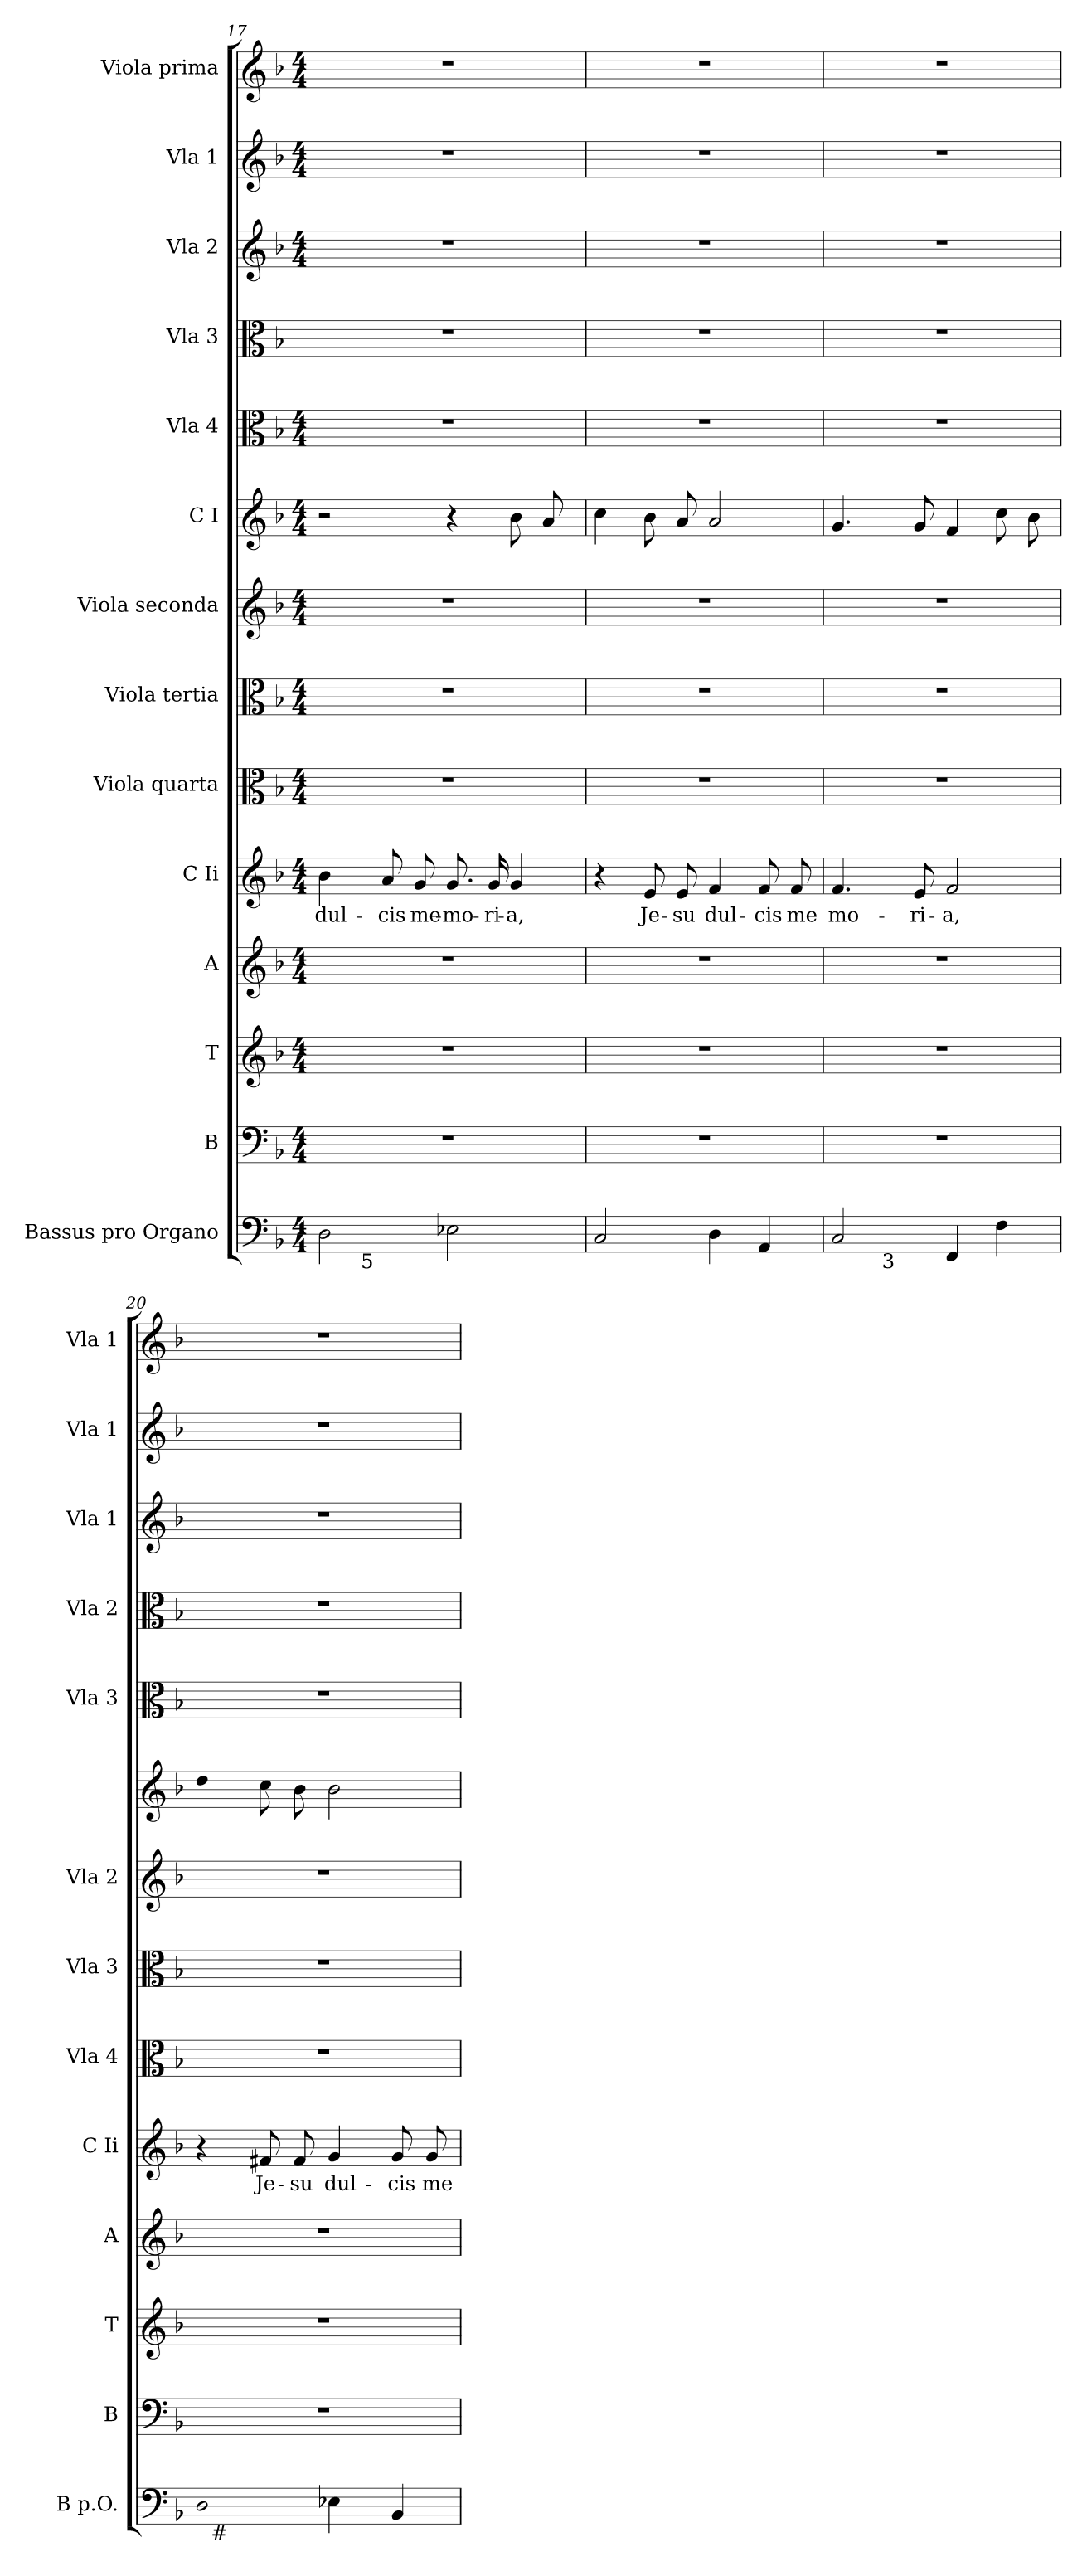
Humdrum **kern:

**kern	**kern	**kern	**kern	**kern	**text	**kern	**kern	**kern	**kern	**kern	**kern	**kern	**kern	**kern
*part14	*part13	*part12	*part11	*part10	*part10	*part9	*part8	*part7	*part6	*part5	*part4	*part3	*part2	*part1
*staff14	*staff13	*staff12	*staff11	*staff10	*staff10	*staff9	*staff8	*staff7	*staff6	*staff5	*staff4	*staff3	*staff2	*staff1
*I"Bassus pro Organo	*I"B	*I"T	*I"A	*I"C Ii	*	*I"Viola quarta	*I"Viola tertia	*I"Viola seconda	*I"C I	*I"Vla 4	*I"Vla 3	*I"Vla 2	*I"Vla 1	*I"Viola prima
*I'B p.O.	*I'B	*I'T	*I'A	*I'C Ii	*	*I'Vla 4	*I'Vla 3	*I'Vla 2	*	*I'Vla 3	*I'Vla 2	*I'Vla 1	*I'Vla 1	*I'Vla 1
!!LO:PB:g=z
*clefF4	*clefF4	*clefG2	*clefG2	*clefG2	*	*clefC3	*clefC3	*clefG2	*clefG2	*clefC3	*clefC3	*clefG2	*clefG2	*clefG2
*k[b-]	*k[b-]	*k[b-]	*k[b-]	*k[b-]	*	*k[b-]	*k[b-]	*k[b-]	*k[b-]	*k[b-]	*k[b-]	*k[b-]	*k[b-]	*k[b-]
*F:	*F:	*F:	*F:	*F:	*	*F:	*F:	*F:	*F:	*F:	*F:	*F:	*F:	*F:
*M4/4	*M4/4	*M4/4	*M4/4	*M4/4	*	*M4/4	*M4/4	*M4/4	*M4/4	*M4/4	*	*M4/4	*M4/4	*M4/4
=17	=17	=17	=17	=17	=17	=17	=17	=17	=17	=17	=17	=17	=17	=17
!	!	!	!	!	!LO:LY:b	!	!	!	!	!	!	!	!	!
*^	*	*	*	*	*	*	*	*	*	*	*	*	*	*
2D>\	8.ryy	1r	1r	1r	4b-\	dul-	1r	1r	1r	2r	1r	1r	1r	1r	1r
!	!LO:TX:b:t=5	!	!	!	!	!	!	!	!	!	!	!	!	!	!
.	2ryy	.	.	.	.	.	.	.	.	.	.	.	.	.	.
!	!	!	!	!	!	!LO:LY:b	!	!	!	!	!	!	!	!	!
.	.	.	.	.	8a/	-cis	.	.	.	.	.	.	.	.	.
!	!	!	!	!	!	!LO:LY:b	!	!	!	!	!	!	!	!	!
.	.	.	.	.	8g/	me-	.	.	.	.	.	.	.	.	.
!	!	!	!	!	!	!LO:LY:b	!	!	!	!	!	!	!	!	!
2E-X\	.	.	.	.	8.g/	-mo-	.	.	.	4r	.	.	.	.	.
!	!	!	!	!	!	!LO:LY:b	!	!	!	!	!	!	!	!	!
.	4ryy	.	.	.	16g/	-ri-	.	.	.	.	.	.	.	.	.
!	!	!	!	!	!	!LO:LY:b	!	!	!	!	!	!	!	!	!
.	.	.	.	.	4g/	-a,	.	.	.	8b-\	.	.	.	.	.
.	.	.	.	.	.	.	.	.	.	8a/	.	.	.	.	.
.	16ryy	.	.	.	.	.	.	.	.	.	.	.	.	.	.
*v	*v	*	*	*	*	*	*	*	*	*	*	*	*	*	*
=18	=18	=18	=18	=18	=18	=18	=18	=18	=18	=18	=18	=18	=18	=18
2C/	1r	1r	1r	4r	.	1r	1r	1r	4cc\	1r	1r	1r	1r	1r
!	!	!	!	!	!LO:LY:b	!	!	!	!	!	!	!	!	!
.	.	.	.	8e/	Je-	.	.	.	8b-\	.	.	.	.	.
!	!	!	!	!	!LO:LY:b	!	!	!	!	!	!	!	!	!
.	.	.	.	8e/	-su	.	.	.	8a/	.	.	.	.	.
!	!	!	!	!	!LO:LY:b	!	!	!	!	!	!	!	!	!
4D\	.	.	.	4f/	dul-	.	.	.	2a/	.	.	.	.	.
!	!	!	!	!	!LO:LY:b	!	!	!	!	!	!	!	!	!
4AA</	.	.	.	8f/	-cis	.	.	.	.	.	.	.	.	.
!	!	!	!	!	!LO:LY:b	!	!	!	!	!	!	!	!	!
.	.	.	.	8f/	me	.	.	.	.	.	.	.	.	.
=19	=19	=19	=19	=19	=19	=19	=19	=19	=19	=19	=19	=19	=19	=19
!	!	!	!	!	!LO:LY:b	!	!	!	!	!	!	!	!	!
*^	*	*	*	*	*	*	*	*	*	*	*	*	*	*
2C</	4ryy	1r	1r	1r	4.f/	mo-	1r	1r	1r	4.g/	1r	1r	1r	1r	1r
!	!LO:TX:b:t=3	!	!	!	!	!	!	!	!	!	!	!	!	!	!
.	2.ryy	.	.	.	.	.	.	.	.	.	.	.	.	.	.
!	!	!	!	!	!	!LO:LY:b	!	!	!	!	!	!	!	!	!
.	.	.	.	.	8e/	-ri-	.	.	.	8g/	.	.	.	.	.
!	!	!	!	!	!	!LO:LY:b	!	!	!	!	!	!	!	!	!
4FF/	.	.	.	.	2f/	-a,	.	.	.	4f/	.	.	.	.	.
4F\	.	.	.	.	.	.	.	.	.	8cc\	.	.	.	.	.
.	.	.	.	.	.	.	.	.	.	8b-\	.	.	.	.	.
=20	=20	=20	=20	=20	=20	=20	=20	=20	=20	=20	=20	=20	=20	=20	=20
2D\	32ryy	1r	1r	1r	4r	.	1r	1r	1r	4dd\	1r	1r	1r	1r	1r
!	!LO:TX:b:t=#	!	!	!	!	!	!	!	!	!	!	!	!	!	!
.	2ryy	.	.	.	.	.	.	.	.	.	.	.	.	.	.
!	!	!	!	!	!	!LO:LY:b	!	!	!	!	!	!	!	!	!
.	.	.	.	.	8f#X/	Je-	.	.	.	8cc\	.	.	.	.	.
!	!	!	!	!	!	!LO:LY:b	!	!	!	!	!	!	!	!	!
.	.	.	.	.	8f#/	-su	.	.	.	8b-\	.	.	.	.	.
!	!	!	!	!	!	!LO:LY:b	!	!	!	!	!	!	!	!	!
4E-X\	.	.	.	.	4g/	dul-	.	.	.	2b-\	.	.	.	.	.
.	4...ryy	.	.	.	.	.	.	.	.	.	.	.	.	.	.
!	!	!	!	!	!	!LO:LY:b	!	!	!	!	!	!	!	!	!
4BB-</	.	.	.	.	8g/	-cis	.	.	.	.	.	.	.	.	.
!	!	!	!	!	!	!LO:LY:b	!	!	!	!	!	!	!	!	!
.	.	.	.	.	8g/	me	.	.	.	.	.	.	.	.	.
*v	*v	*	*	*	*	*	*	*	*	*	*	*	*	*	*
=	=	=	=	=	=	=	=	=	=	=	=	=	=	=
*-	*-	*-	*-	*-	*-	*-	*-	*-	*-	*-	*-	*-	*-	*-
